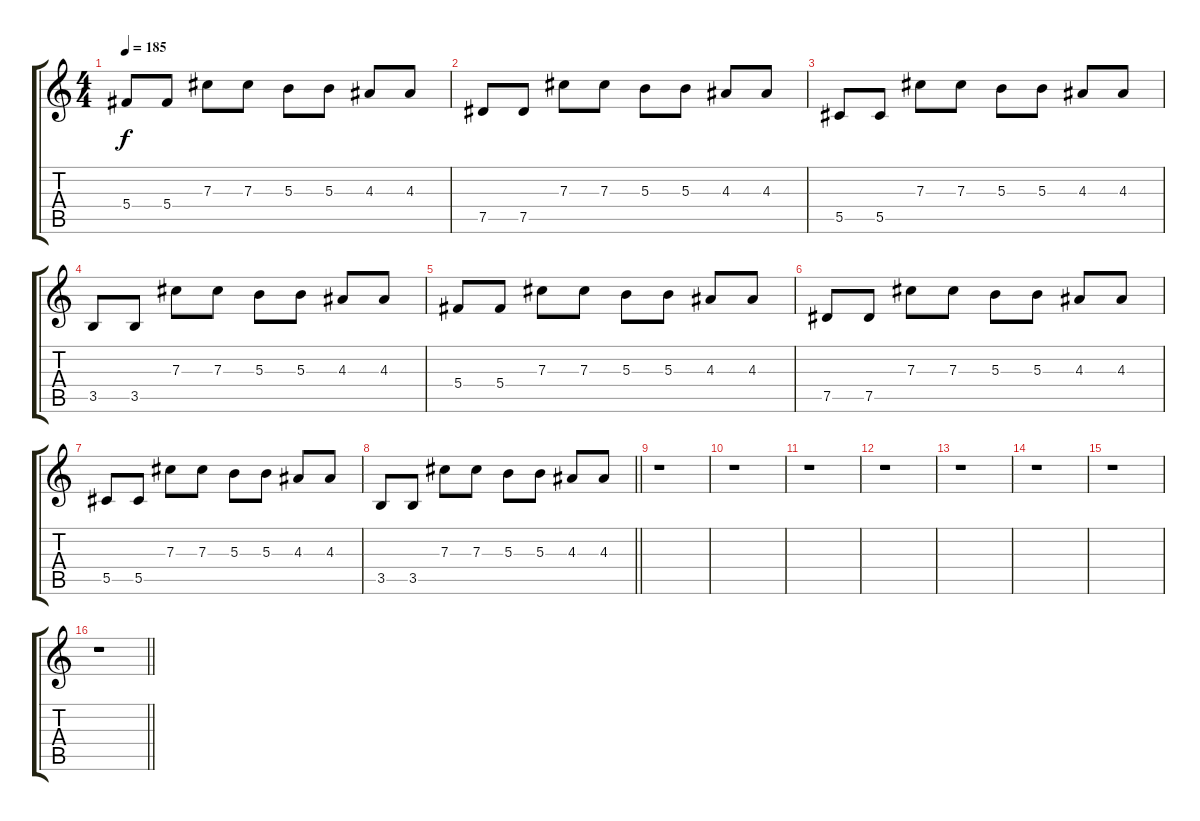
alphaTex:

\track "" {instrument distortionguitar}
\staff {score tabs}
\tuning (Eb4 Bb3 Gb3 Db3 Ab2 Eb2) {hide}
\ts (4 4)
\tempo 185
\clef g2
\ks c
5.4.8{dy f} 5.4.8 7.3.8 7.3.8 5.3.8 5.3.8 4.3.8 4.3.8 |
7.5.8 7.5.8 7.3.8 7.3.8 5.3.8 5.3.8 4.3.8 4.3.8 |
5.5.8 5.5.8 7.3.8 7.3.8 5.3.8 5.3.8 4.3.8 4.3.8 |
3.5.8 3.5.8 7.3.8 7.3.8 5.3.8 5.3.8 4.3.8 4.3.8 |
5.4.8 5.4.8 7.3.8 7.3.8 5.3.8 5.3.8 4.3.8 4.3.8 |
7.5.8 7.5.8 7.3.8 7.3.8 5.3.8 5.3.8 4.3.8 4.3.8 |
5.5.8 5.5.8 7.3.8 7.3.8 5.3.8 5.3.8 4.3.8 4.3.8 |
\barLineRight lightlight
3.5.8 3.5.8 7.3.8 7.3.8 5.3.8 5.3.8 4.3.8 4.3.8 |
r.1 |
r.1 |
r.1 |
r.1 |
r.1 |
r.1 |
r.1 |
\barLineRight lightlight
r.1
